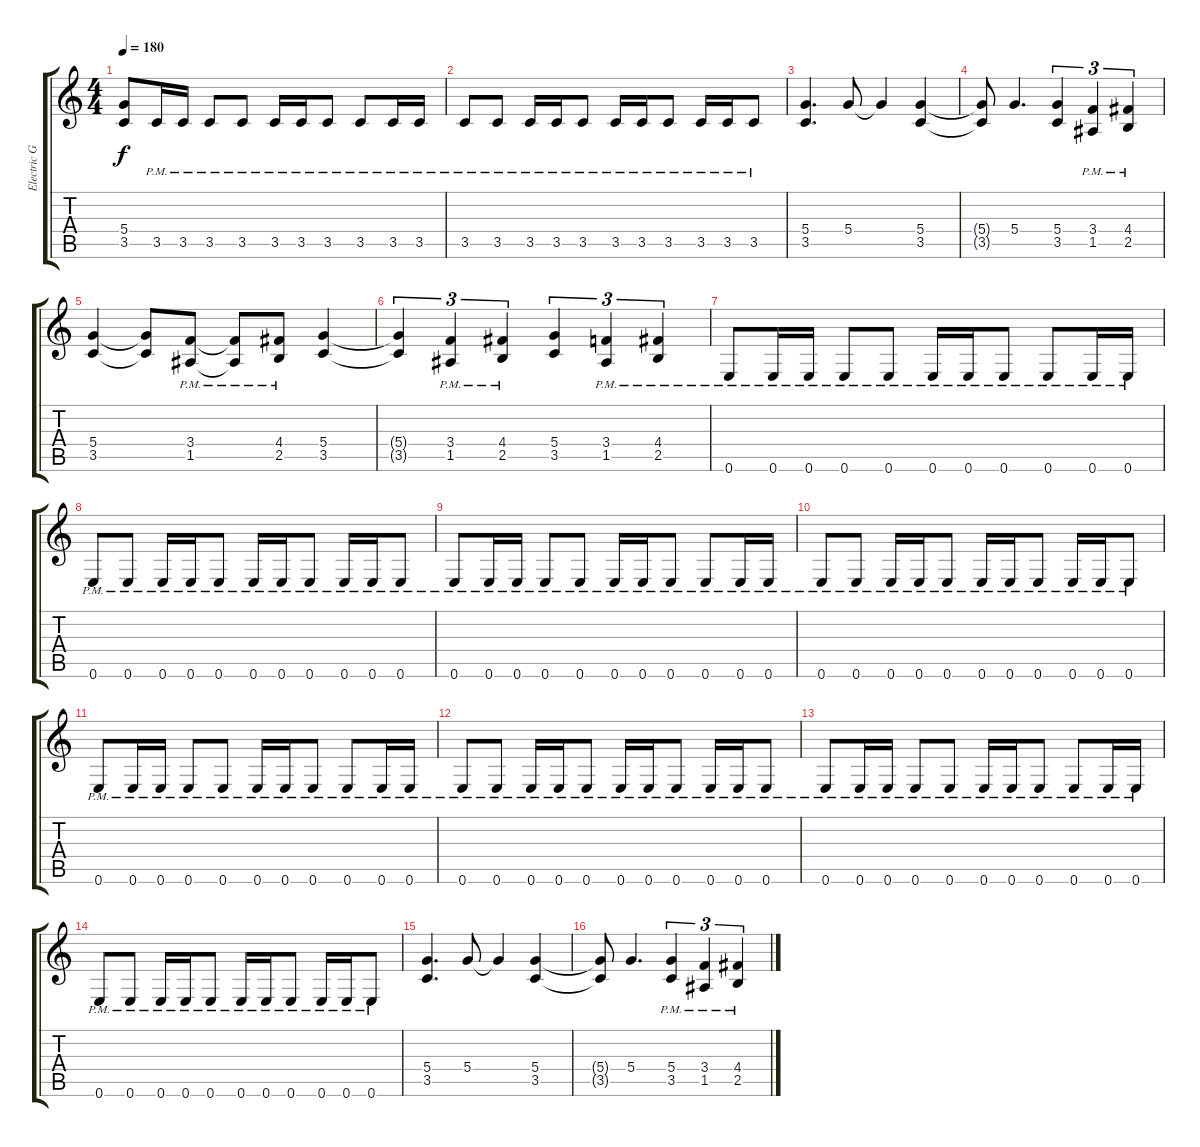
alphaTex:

\track ("Electric Guitar (Mustaine)" "Electric G") {instrument distortionguitar}
\staff {score tabs}
\tuning (E4 B3 G3 D3 A2 E2) {hide}
\ts (4 4)
\tempo 180
\clef g2
\ks c
(5.4 3.5).8{dy f} 3.5{pm}.16 3.5{pm}.16 3.5{pm}.8 3.5{pm}.8 3.5{pm}.16 3.5{pm}.16 3.5{pm}.8 3.5{pm}.8 3.5{pm}.16 3.5{pm}.16 |
3.5{pm}.8 3.5{pm}.8 3.5{pm}.16 3.5{pm}.16 3.5{pm}.8 3.5{pm}.16 3.5{pm}.16 3.5{pm}.8 3.5{pm}.16 3.5{pm}.16 3.5{pm}.8 |
(5.4 3.5).4{d} 5.4.8 5.4{t}.4 (5.4 3.5).4 |
(5.4{t} 3.5{t}).8 5.4.4{d} (5.4 3.5).4{tu (3 2)} (3.4{pm} 1.5{pm}).4{tu (3 2)} (4.4{pm} 2.5{pm}).4{tu (3 2)} |
(5.4 3.5).4 (5.4{t} 3.5{t}).8 (3.4{pm} 1.5{pm}).8 (3.4{pm t} 1.5{pm t}).8 (4.4{pm} 2.5{pm}).8 (5.4 3.5).4 |
(5.4{t} 3.5{t}).4{tu (3 2)} (3.4{pm} 1.5{pm}).4{tu (3 2)} (4.4{pm} 2.5{pm}).4{tu (3 2)} (5.4 3.5).4{tu (3 2)} (3.4{pm} 1.5{pm}).4{tu (3 2)} (4.4{pm} 2.5{pm}).4{tu (3 2)} |
0.6{pm}.8 0.6{pm}.16 0.6{pm}.16 0.6{pm}.8 0.6{pm}.8 0.6{pm}.16 0.6{pm}.16 0.6{pm}.8 0.6{pm}.8 0.6{pm}.16 0.6{pm}.16 |
0.6{pm}.8 0.6{pm}.8 0.6{pm}.16 0.6{pm}.16 0.6{pm}.8 0.6{pm}.16 0.6{pm}.16 0.6{pm}.8 0.6{pm}.16 0.6{pm}.16 0.6{pm}.8 |
0.6{pm}.8 0.6{pm}.16 0.6{pm}.16 0.6{pm}.8 0.6{pm}.8 0.6{pm}.16 0.6{pm}.16 0.6{pm}.8 0.6{pm}.8 0.6{pm}.16 0.6{pm}.16 |
0.6{pm}.8 0.6{pm}.8 0.6{pm}.16 0.6{pm}.16 0.6{pm}.8 0.6{pm}.16 0.6{pm}.16 0.6{pm}.8 0.6{pm}.16 0.6{pm}.16 0.6{pm}.8 |
0.6{pm}.8 0.6{pm}.16 0.6{pm}.16 0.6{pm}.8 0.6{pm}.8 0.6{pm}.16 0.6{pm}.16 0.6{pm}.8 0.6{pm}.8 0.6{pm}.16 0.6{pm}.16 |
0.6{pm}.8 0.6{pm}.8 0.6{pm}.16 0.6{pm}.16 0.6{pm}.8 0.6{pm}.16 0.6{pm}.16 0.6{pm}.8 0.6{pm}.16 0.6{pm}.16 0.6{pm}.8 |
0.6{pm}.8 0.6{pm}.16 0.6{pm}.16 0.6{pm}.8 0.6{pm}.8 0.6{pm}.16 0.6{pm}.16 0.6{pm}.8 0.6{pm}.8 0.6{pm}.16 0.6{pm}.16 |
0.6{pm}.8 0.6{pm}.8 0.6{pm}.16 0.6{pm}.16 0.6{pm}.8 0.6{pm}.16 0.6{pm}.16 0.6{pm}.8 0.6{pm}.16 0.6{pm}.16 0.6{pm}.8 |
(5.4 3.5).4{d} 5.4.8 5.4{t}.4 (5.4 3.5).4 |
(5.4{t} 3.5{t}).8 5.4.4{d} (5.4{pm} 3.5{pm}).4{tu (3 2)} (3.4{pm} 1.5{pm}).4{tu (3 2)} (4.4{pm} 2.5{pm}).4{tu (3 2)}
